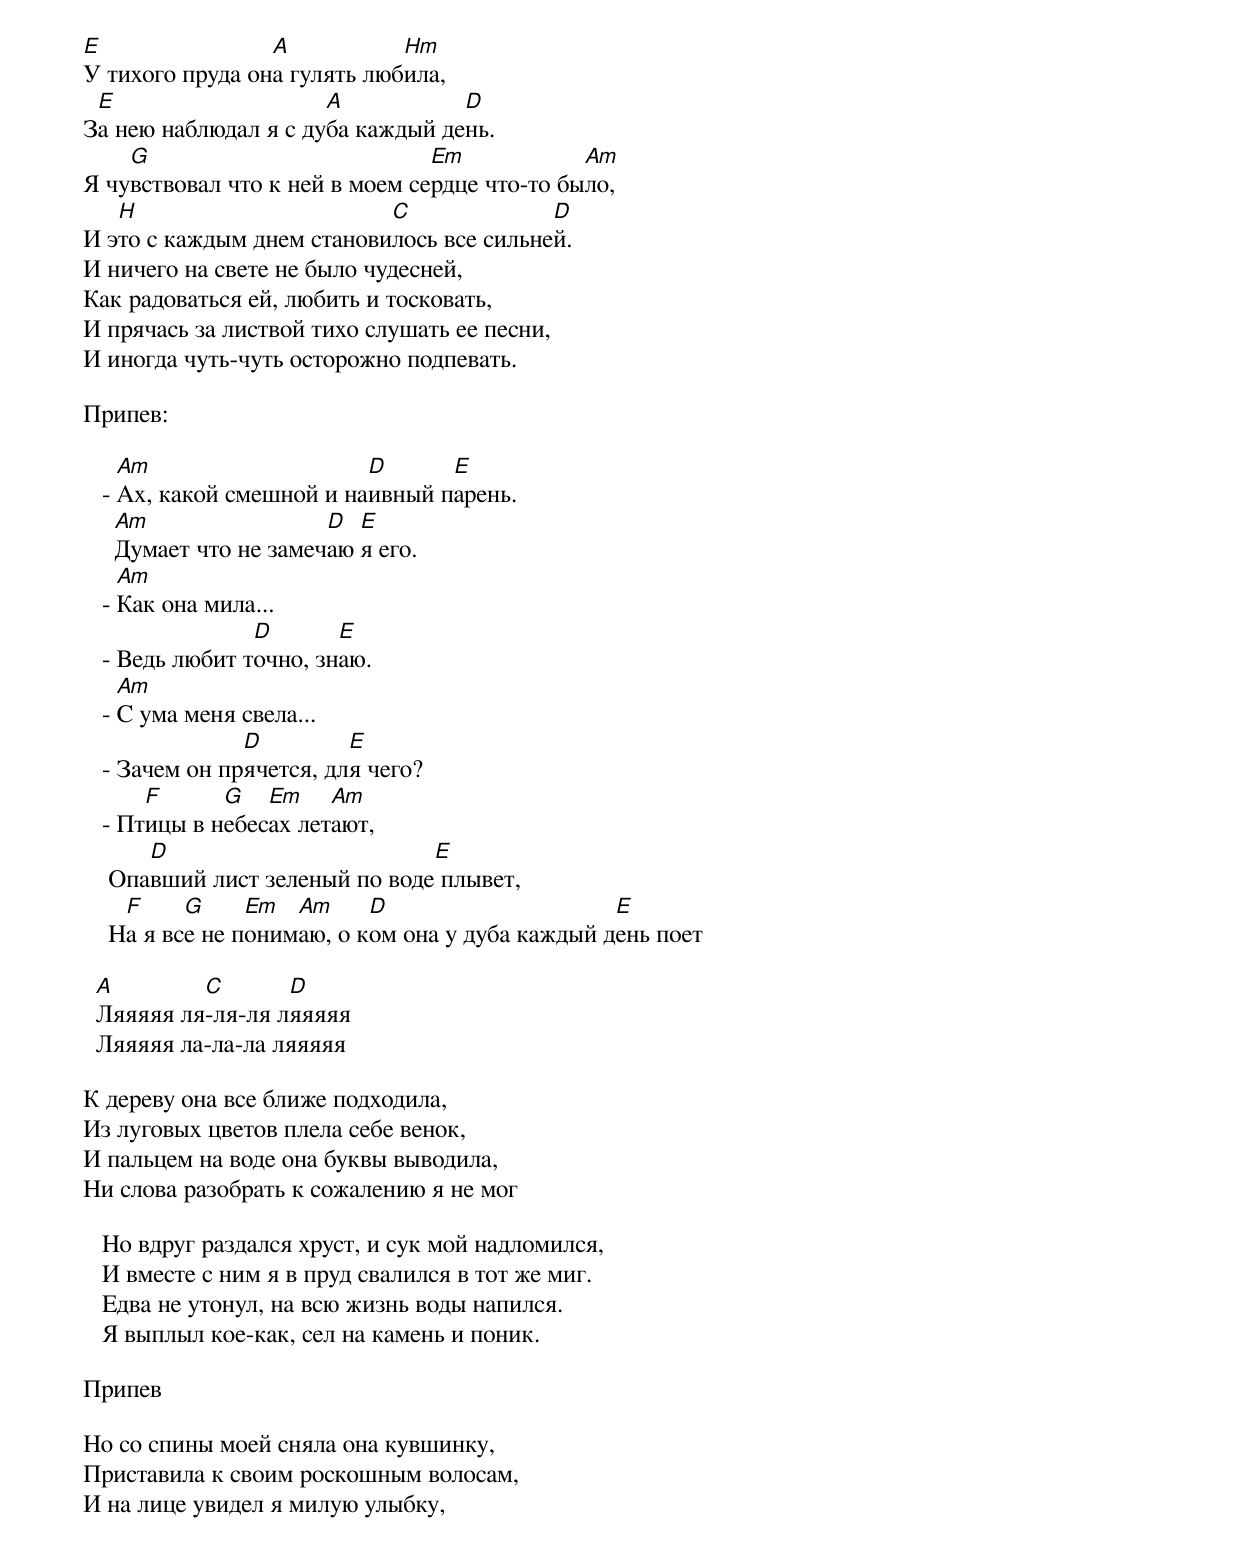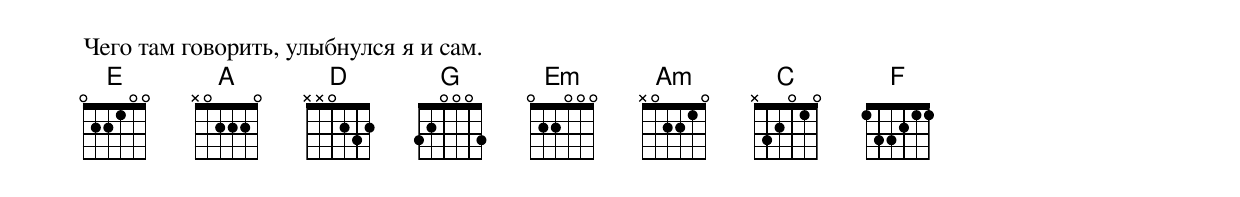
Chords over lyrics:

E                A           Hm
У тихого пруда она гулять любила,
 E                    A           D
За нею наблюдал я с дуба каждый день.
    G                           Em            Am
Я чувствовал что к ней в моем сердце что-то было,
   H                       C              D
И это с каждым днем становилось все сильней.
И ничего на свете не было чудесней,
Как радоваться ей, любить и тосковать,
И прячась за листвой тихо слушать ее песни,
И иногда чуть-чуть осторожно подпевать.

Припев:

     Am                    D      E
   - Ах, какой смешной и наивный парень.
     Am                 D  E
     Думает что не замечаю я его.
     Am
   - Как она мила...
                 D       E
   - Ведь любит точно, знаю.
     Am
   - С ума меня свела...
                D         E
   - Зачем он прячется, для чего?
       F      G   Em    Am
   - Птицы в небесах летают,
       D                        E
    Опавший лист зеленый по воде плывет,
     F     G     Em  Am     D                     E
    На я все не понимаю, о ком она у дуба каждый день поет

  A        C       D
  Ляяяяя ля-ля-ля ляяяяя
  Ляяяяя ла-ла-ла ляяяяя

К дереву она все ближе подходила,
Из луговых цветов плела себе венок,
И пальцем на воде она буквы выводила,
Ни слова разобрать к сожалению я не мог

   Но вдруг раздался хруст, и сук мой надломился,
   И вместе с ним я в пруд свалился в тот же миг.
   Едва не утонул, на всю жизнь воды напился.
   Я выплыл кое-как, сел на камень и поник.

Припев

Но со спины моей сняла она кувшинку,
Приставила к своим роскошным волосам,
И на лице увидел я милую улыбку,
Чего там говорить, улыбнулся я и сам.
